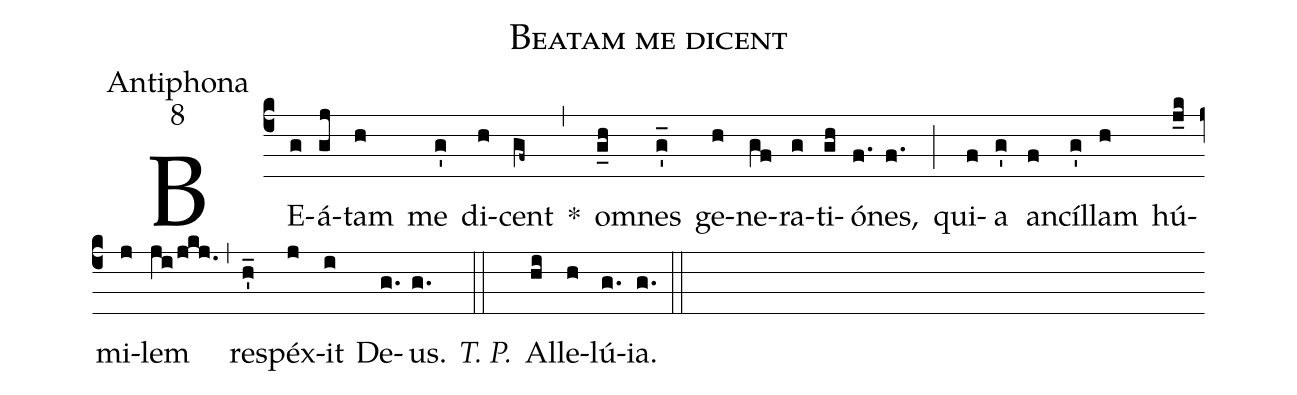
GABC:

name:Beatam me dicent;
office-part:Antiphona;
mode:8;
%%
(c4) BE(g)á(gj)tam(h) me(g') di(h)cent(gf~) *(,) o(g_h)mnes(g'_) ge(h)ne(gf)ra(g)ti(gh)ó(f.)nes,(f.) (;) qui(f)a(g') an(f)cíl(g')lam(h) hú(j_k)mi(j)lem(ji/jkj.) (,) re(h'_)spéx(j)it(i) De(g.)us.(g.) <i>T. P.</i>(::) Al(hi)le(h)lú(g.)ia.(g.) (::)
